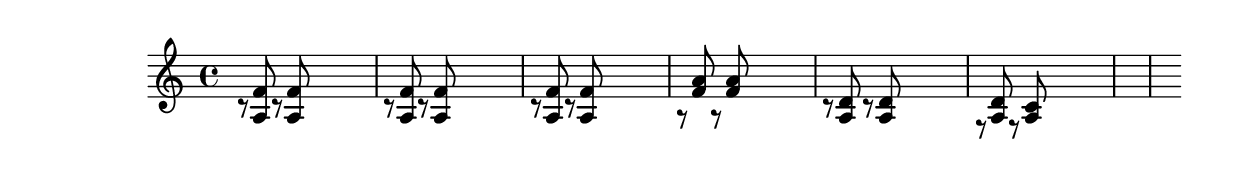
\relative {
  % starting at meas. 9
  \skip1
  \skip1
  %\repeat volta 2 {
    c'8\rest <a f'> c\rest <a f'> \skip2
    c8\rest <a f'> c\rest <a f'> \skip2
    c8\rest <a f'> c\rest <a f'> \skip2
    a8\rest <f' a> a,\rest <f' a> \skip2
    c8\rest <a d> c\rest <a d> \skip2
    f8\rest <a d> f\rest <a c> \skip2
    \skip4
    \skip4
    % meas. 19
    \skip4
    %\alternative {
      %\volta 1 {
        \skip4
      %}
      %\volta 2 {
        \skip4
      %}
    %}
  %}
}
